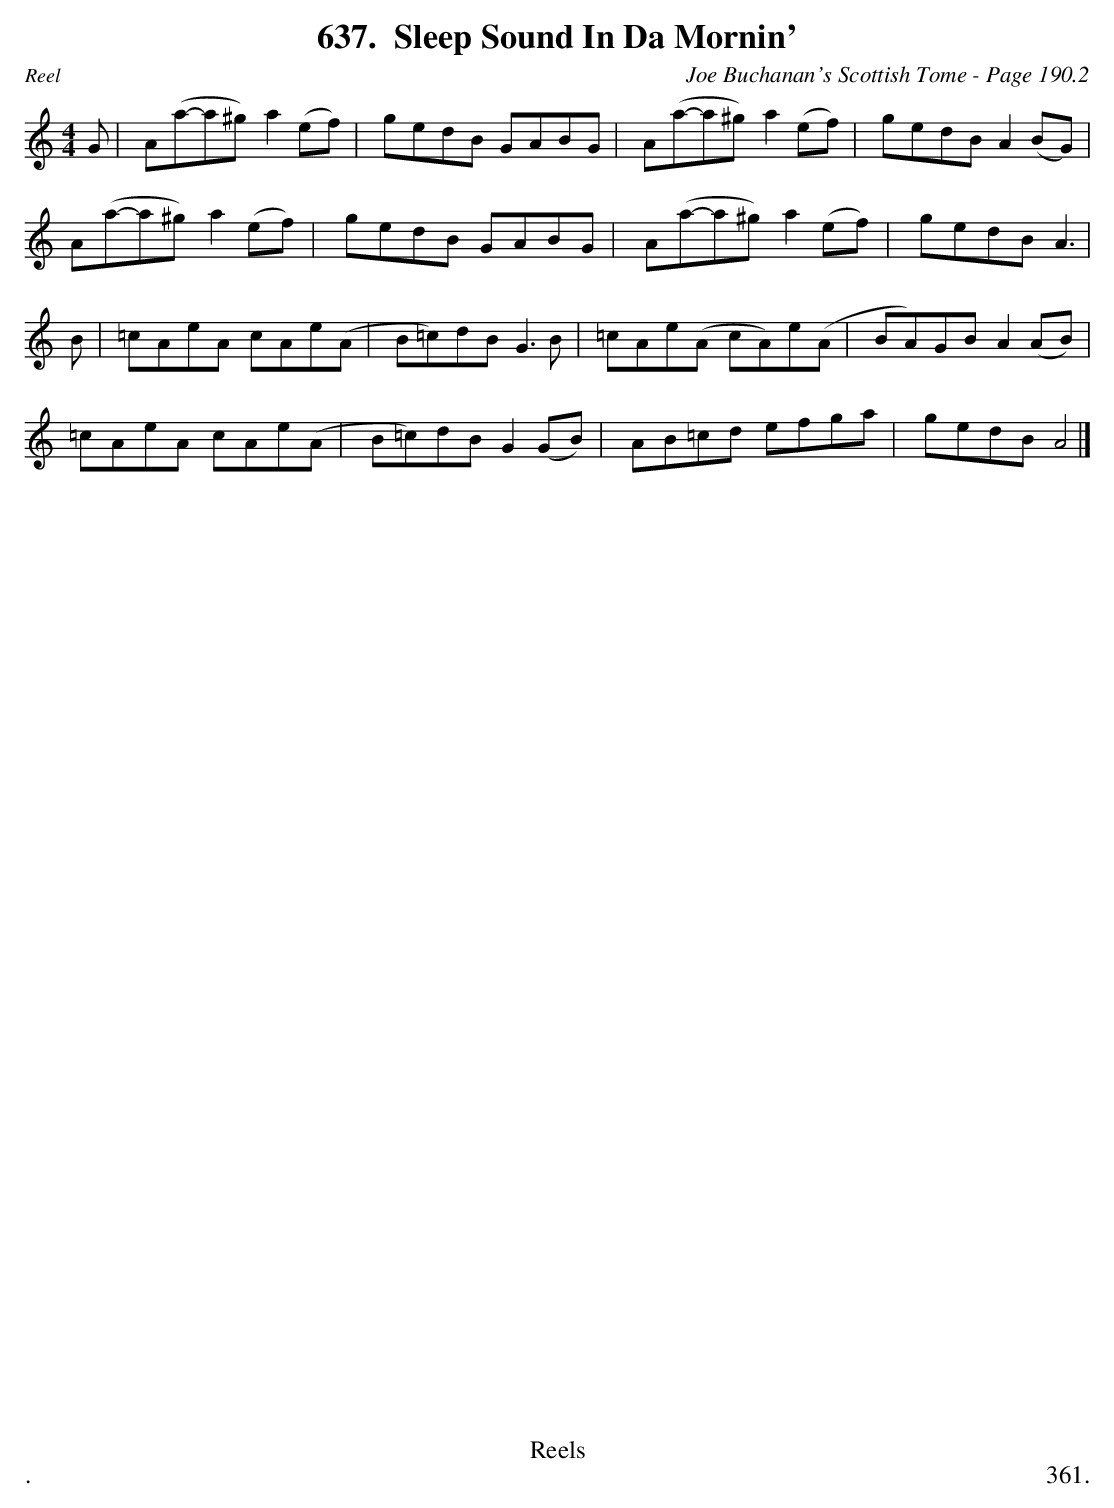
X:1
T:Sleep Sound In Da Mornin'
C:Joe Buchanan's Scottish Tome - Page 190.2
L:1/8
M:4/4
K:Amin
G | A(a-a^g) a2 (ef) | gedB GABG | A(a-a^g) a2 (ef) | gedB A2 (BG) |
A(a-a^g) a2 (ef) | gedB GABG | A(a-a^g) a2 (ef) | gedB A3 |
B | =cAeA cAe(A | B=c)dB G3 B | =cAe(A cA)e(A | BA)GB A2 (AB) |
=cAeA cAe(A | B=c)dB G2 (GB) | AB=cd efga | gedB A4 |]
